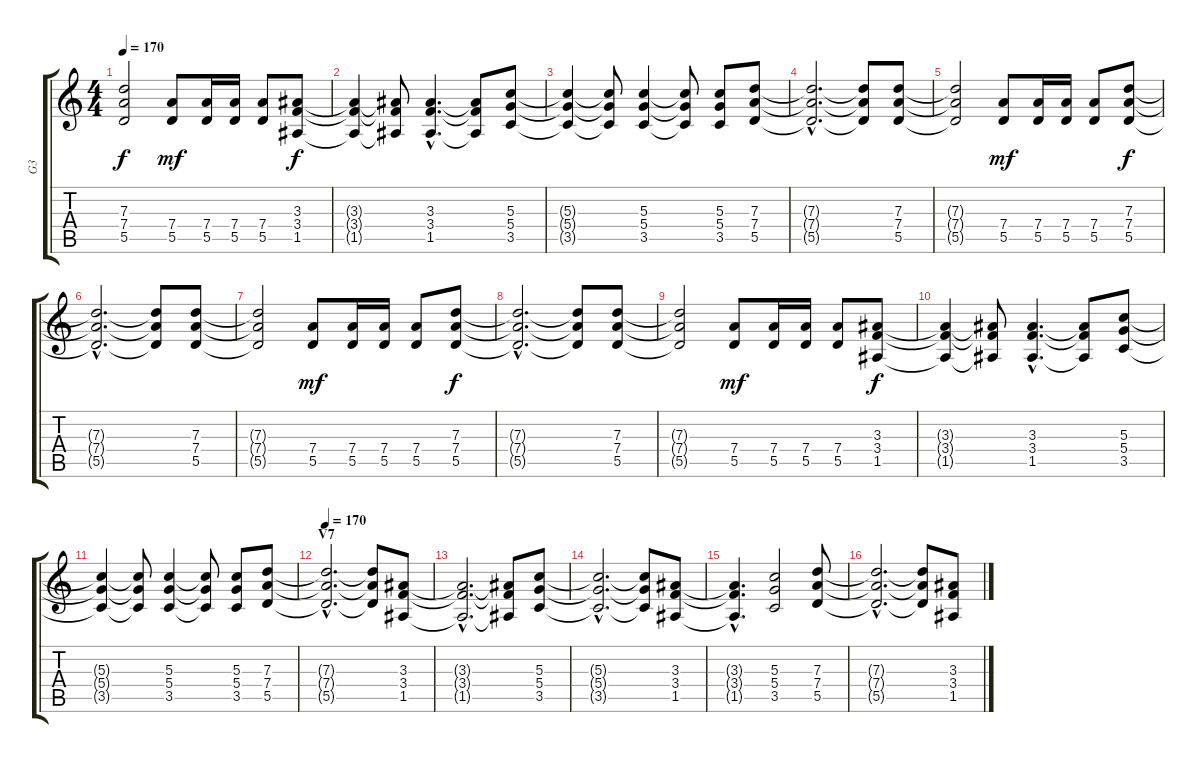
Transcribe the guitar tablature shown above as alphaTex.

\track ("G3" "G3") {instrument overdrivenguitar}
\staff {score tabs}
\tuning (E4 B3 G3 D3 A2 E2) {hide}
\ts (4 4)
\tempo 170
\clef g2
\ks c
(7.3{t} 7.4{t} 5.5{t}).2{dy f} (7.4 5.5).8{dy mf} (7.4 5.5).16 (7.4 5.5).16 (7.4 5.5).8 (3.3 3.4 1.5).8{dy f} |
(3.3{t} 3.4{t} 1.5{t}).4 (3.3{t} 3.4{t} 1.5{t}).8 (3.3{hac} 3.4{hac} 1.5{hac}).4{d} (3.3{t} 3.4{t} 1.5{t}).8 (5.3 5.4 3.5).8 |
(5.3{t} 5.4{t} 3.5{t}).4 (5.3{t} 5.4{t} 3.5{t}).8 (5.3 5.4 3.5).4 (5.3{t} 5.4{t} 3.5{t}).8 (5.3 5.4 3.5).8 (7.3 7.4 5.5).8 |
\section ("" "")
(7.3{hac t} 7.4{hac t} 5.5{hac t}).2{d} (7.3{t} 7.4{t} 5.5{t}).8 (7.3 7.4 5.5).8 |
(7.3{t} 7.4{t} 5.5{t}).2 (7.4 5.5).8{dy mf} (7.4 5.5).16 (7.4 5.5).16 (7.4 5.5).8 (7.3 7.4 5.5).8{dy f} |
(7.3{hac t} 7.4{hac t} 5.5{hac t}).2{d} (7.3{t} 7.4{t} 5.5{t}).8 (7.3 7.4 5.5).8 |
(7.3{t} 7.4{t} 5.5{t}).2 (7.4 5.5).8{dy mf} (7.4 5.5).16 (7.4 5.5).16 (7.4 5.5).8 (7.3 7.4 5.5).8{dy f} |
(7.3{hac t} 7.4{hac t} 5.5{hac t}).2{d} (7.3{t} 7.4{t} 5.5{t}).8 (7.3 7.4 5.5).8 |
(7.3{t} 7.4{t} 5.5{t}).2 (7.4 5.5).8{dy mf} (7.4 5.5).16 (7.4 5.5).16 (7.4 5.5).8 (3.3 3.4 1.5).8{dy f} |
(3.3{t} 3.4{t} 1.5{t}).4 (3.3{t} 3.4{t} 1.5{t}).8 (3.3{hac} 3.4{hac} 1.5{hac}).4{d} (3.3{t} 3.4{t} 1.5{t}).8 (5.3 5.4 3.5).8{balance 14} |
(5.3{t} 5.4{t} 3.5{t}).4 (5.3{t} 5.4{t} 3.5{t}).8 (5.3 5.4 3.5).4 (5.3{t} 5.4{t} 3.5{t}).8 (5.3 5.4 3.5).8 (7.3 7.4 5.5).8 |
\section ("" "V7")
\tempo 170
(7.3{hac t} 7.4{hac t} 5.5{hac t}).2{d} (7.3{t} 7.4{t} 5.5{t}).8 (3.3 3.4 1.5).8 |
(3.3{hac t} 3.4{hac t} 1.5{hac t}).2{d} (3.3{t} 3.4{t} 1.5{t}).8 (5.3 5.4 3.5).8 |
(5.3{hac t} 5.4{hac t} 3.5{hac t}).2{d} (5.3{t} 5.4{t} 3.5{t}).8 (3.3 3.4 1.5).8 |
(3.3{hac t} 3.4{hac t} 1.5{hac t}).4{d} (5.3 5.4 3.5).2 (7.3 7.4 5.5).8 |
(7.3{hac t} 7.4{hac t} 5.5{hac t}).2{d} (7.3{t} 7.4{t} 5.5{t}).8 (3.3 3.4 1.5).8
